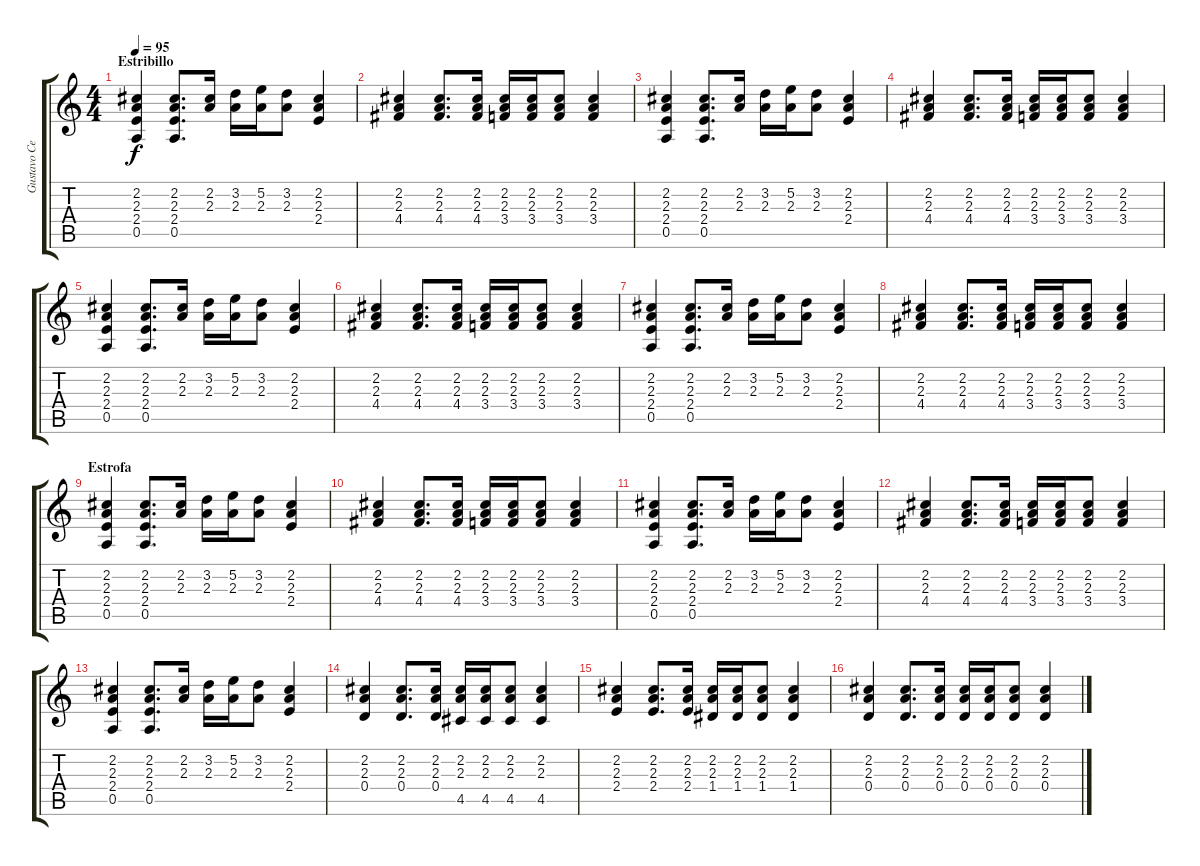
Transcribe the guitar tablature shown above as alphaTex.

\track ("Gustavo Cerati GTR" "Gustavo Ce") {instrument electricguitarclean}
\staff {score tabs}
\tuning (E4 B3 G3 D3 A2 E2) {hide}
\ts (4 4)
\section ("" "Estribillo")
\tempo 95
\clef g2
\ks c
(2.2 2.3 2.4 0.5).4{dy f instrument overdrivenguitar} (2.2 2.3 2.4 0.5).8{d} (2.2 2.3).16 (3.2 2.3).16 (5.2 2.3).16 (3.2 2.3).8 (2.2 2.3 2.4).4 |
(2.2 2.3 4.4).4 (2.2 2.3 4.4).8{d} (2.2 2.3 4.4).16 (2.2 2.3 3.4).16 (2.2 2.3 3.4).16 (2.2 2.3 3.4).8 (2.2 2.3 3.4).4 |
(2.2 2.3 2.4 0.5).4{instrument overdrivenguitar} (2.2 2.3 2.4 0.5).8{d} (2.2 2.3).16 (3.2 2.3).16 (5.2 2.3).16 (3.2 2.3).8 (2.2 2.3 2.4).4 |
(2.2 2.3 4.4).4 (2.2 2.3 4.4).8{d} (2.2 2.3 4.4).16 (2.2 2.3 3.4).16 (2.2 2.3 3.4).16 (2.2 2.3 3.4).8 (2.2 2.3 3.4).4 |
(2.2 2.3 2.4 0.5).4{instrument overdrivenguitar} (2.2 2.3 2.4 0.5).8{d} (2.2 2.3).16 (3.2 2.3).16 (5.2 2.3).16 (3.2 2.3).8 (2.2 2.3 2.4).4 |
(2.2 2.3 4.4).4 (2.2 2.3 4.4).8{d} (2.2 2.3 4.4).16 (2.2 2.3 3.4).16 (2.2 2.3 3.4).16 (2.2 2.3 3.4).8 (2.2 2.3 3.4).4 |
(2.2 2.3 2.4 0.5).4{instrument overdrivenguitar} (2.2 2.3 2.4 0.5).8{d} (2.2 2.3).16 (3.2 2.3).16 (5.2 2.3).16 (3.2 2.3).8 (2.2 2.3 2.4).4 |
(2.2 2.3 4.4).4 (2.2 2.3 4.4).8{d} (2.2 2.3 4.4).16 (2.2 2.3 3.4).16 (2.2 2.3 3.4).16 (2.2 2.3 3.4).8 (2.2 2.3 3.4).4 |
\section ("" "Estrofa")
(2.2 2.3 2.4 0.5).4{instrument electricguitarclean} (2.2 2.3 2.4 0.5).8{d} (2.2 2.3).16 (3.2 2.3).16 (5.2 2.3).16 (3.2 2.3).8 (2.2 2.3 2.4).4 |
(2.2 2.3 4.4).4 (2.2 2.3 4.4).8{d} (2.2 2.3 4.4).16 (2.2 2.3 3.4).16 (2.2 2.3 3.4).16 (2.2 2.3 3.4).8 (2.2 2.3 3.4).4 |
(2.2 2.3 2.4 0.5).4 (2.2 2.3 2.4 0.5).8{d} (2.2 2.3).16 (3.2 2.3).16 (5.2 2.3).16 (3.2 2.3).8 (2.2 2.3 2.4).4 |
(2.2 2.3 4.4).4 (2.2 2.3 4.4).8{d} (2.2 2.3 4.4).16 (2.2 2.3 3.4).16 (2.2 2.3 3.4).16 (2.2 2.3 3.4).8 (2.2 2.3 3.4).4 |
(2.2 2.3 2.4 0.5).4 (2.2 2.3 2.4 0.5).8{d} (2.2 2.3).16 (3.2 2.3).16 (5.2 2.3).16 (3.2 2.3).8 (2.2 2.3 2.4).4 |
(2.2 2.3 0.4).4 (2.2 2.3 0.4).8{d} (2.2 2.3 0.4).16 (2.2 2.3 4.5).16 (2.2 2.3 4.5).16 (2.2 2.3 4.5).8 (2.2 2.3 4.5).4 |
(2.2 2.3 2.4).4 (2.2 2.3 2.4).8{d} (2.2 2.3 2.4).16 (2.2 2.3 1.4).16 (2.2 2.3 1.4).16 (2.2 2.3 1.4).8 (2.2 2.3 1.4).4 |
(2.2 2.3 0.4).4 (2.2 2.3 0.4).8{d} (2.2 2.3 0.4).16 (2.2 2.3 0.4).16 (2.2 2.3 0.4).16 (2.2 2.3 0.4).8 (2.2 2.3 0.4).4
